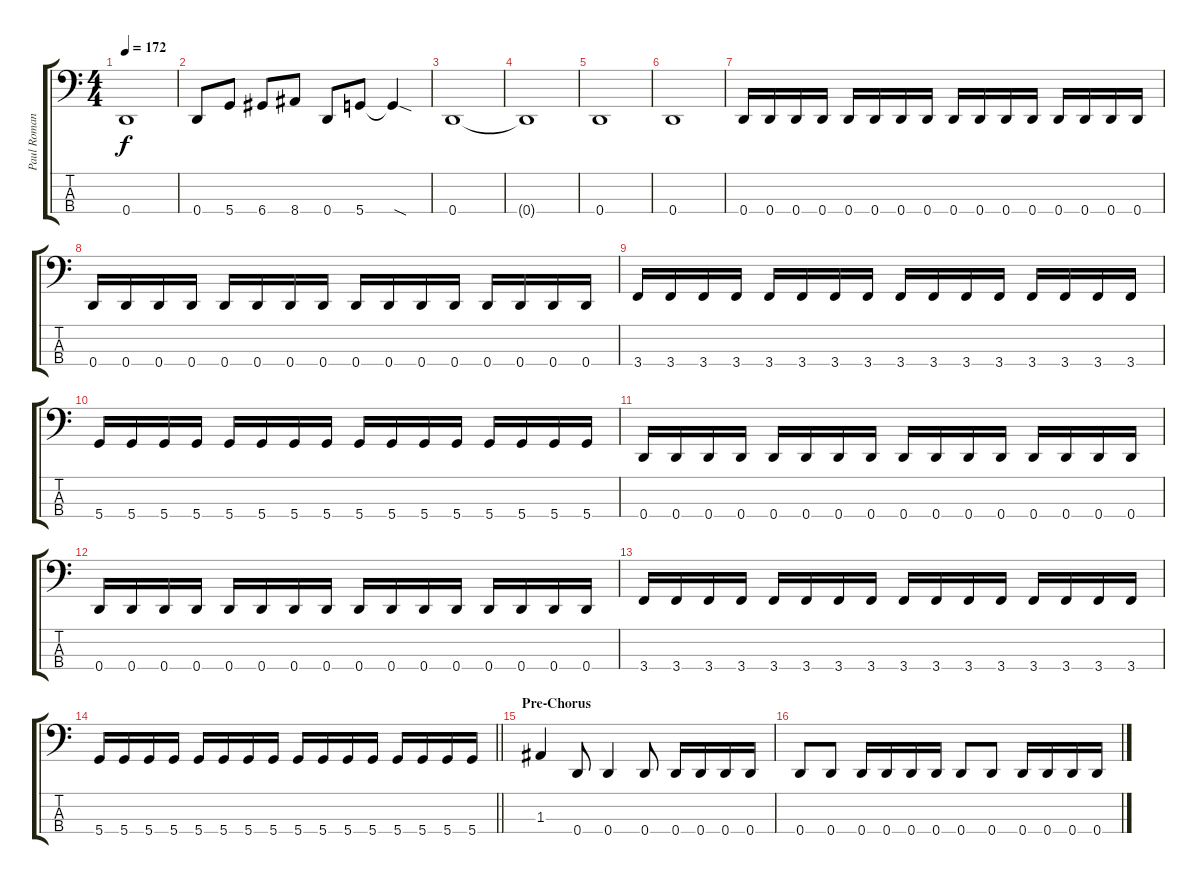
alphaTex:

\track ("Paul Romanko" "Paul Roman") {instrument electricbasspick}
\staff {score tabs}
\tuning (G2 D2 A1 D1) {hide}
\ts (4 4)
\tempo 172
\clef f4
\ks c
0.4{t}.1{dy f} |
0.4.8 5.4.8 6.4.8 8.4.8 0.4.8 5.4.8 5.4{sod t}.4 |
0.4.1 |
0.4{t}.1 |
0.4.1 |
0.4.1 |
0.4.16 0.4.16 0.4.16 0.4.16 0.4.16 0.4.16 0.4.16 0.4.16 0.4.16 0.4.16 0.4.16 0.4.16 0.4.16 0.4.16 0.4.16 0.4.16 |
0.4.16 0.4.16 0.4.16 0.4.16 0.4.16 0.4.16 0.4.16 0.4.16 0.4.16 0.4.16 0.4.16 0.4.16 0.4.16 0.4.16 0.4.16 0.4.16 |
3.4.16 3.4.16 3.4.16 3.4.16 3.4.16 3.4.16 3.4.16 3.4.16 3.4.16 3.4.16 3.4.16 3.4.16 3.4.16 3.4.16 3.4.16 3.4.16 |
5.4.16 5.4.16 5.4.16 5.4.16 5.4.16 5.4.16 5.4.16 5.4.16 5.4.16 5.4.16 5.4.16 5.4.16 5.4.16 5.4.16 5.4.16 5.4.16 |
0.4.16 0.4.16 0.4.16 0.4.16 0.4.16 0.4.16 0.4.16 0.4.16 0.4.16 0.4.16 0.4.16 0.4.16 0.4.16 0.4.16 0.4.16 0.4.16 |
0.4.16 0.4.16 0.4.16 0.4.16 0.4.16 0.4.16 0.4.16 0.4.16 0.4.16 0.4.16 0.4.16 0.4.16 0.4.16 0.4.16 0.4.16 0.4.16 |
3.4.16 3.4.16 3.4.16 3.4.16 3.4.16 3.4.16 3.4.16 3.4.16 3.4.16 3.4.16 3.4.16 3.4.16 3.4.16 3.4.16 3.4.16 3.4.16 |
\barLineRight lightlight
5.4.16 5.4.16 5.4.16 5.4.16 5.4.16 5.4.16 5.4.16 5.4.16 5.4.16 5.4.16 5.4.16 5.4.16 5.4.16 5.4.16 5.4.16 5.4.16 |
\section ("" "Pre-Chorus")
1.3.4 0.4.8 0.4.4 0.4.8 0.4.16 0.4.16 0.4.16 0.4.16 |
0.4.8 0.4.8 0.4.16 0.4.16 0.4.16 0.4.16 0.4.8 0.4.8 0.4.16 0.4.16 0.4.16 0.4.16
